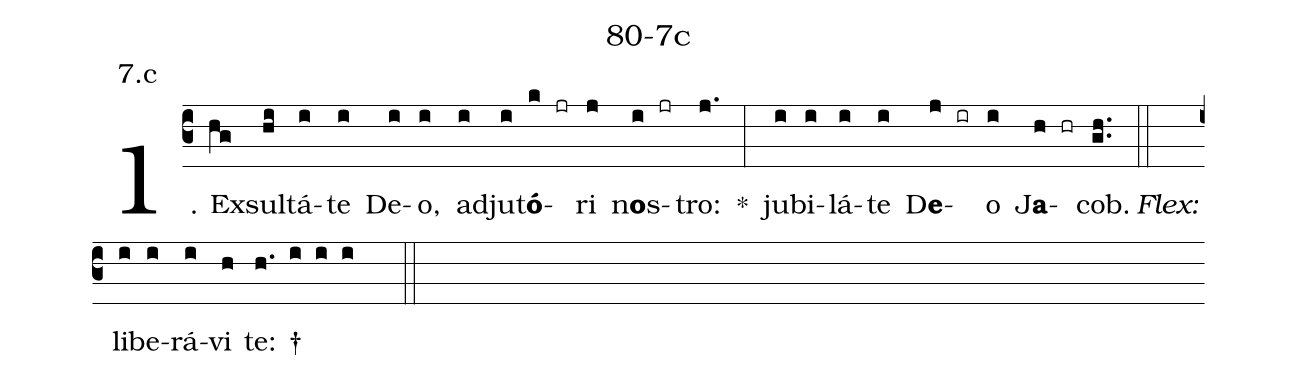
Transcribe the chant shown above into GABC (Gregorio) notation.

name: 80-7c;
annotation: 7.c;
%%
(c3)1. Ex(hg)sul(hi)tá(i)te(i) De(i)o,(i) ad(i)ju(i)t<b>ó</b>(k jr)ri(j) n<b>o</b>s(i jr)tro:(j.) *(:) ju(i)bi(i)lá(i)te(i) D<b>e</b>(j ir)o(i) J<b>a</b>(h hr)cob.(gh..) (::)
<i>Flex:</i>()  li(i)be(i)rá(i)vi(h) te: †(h. i i i  ::)
